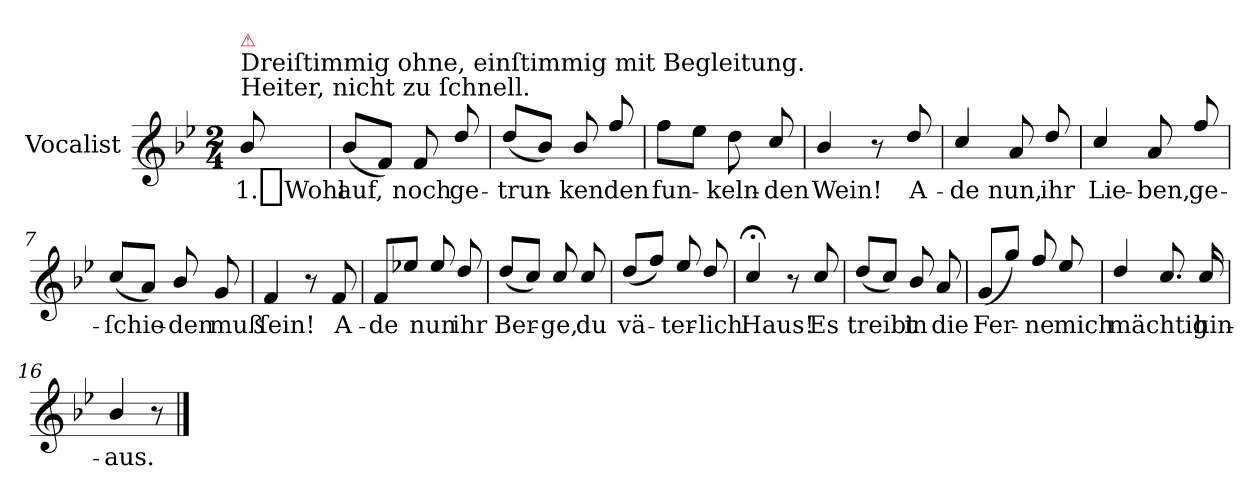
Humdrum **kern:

**kern	**text
*part1	*part1
*staff1	*staff1
*I"Vocalist	*
*clefG2	*
*k[b-e-]	*
*B-:	*
*M2/4	*
=	=
!LO:TX:a:t=Heiter, nicht zu ſchnell.	!
!LO:TX:a:t=Dreiſtimmig ohne, einſtimmig mit Begleitung.	!
!LO:TX:a:color=crimson:t=⚠	!
8b-/	1._Wohl
=1	=1
(8b-/L	auf,
8fJ)	.
8f	noch
8dd/	ge-
=2	=2
(8dd/L	-trun-
8b-J)	.
8b-/	-ken
8ff/	den
=3	=3
8ffL	fun-
8ee-J	.
8dd	-keln-
8cc/	-den
=4	=4
4b-/	Wein!
8r	.
8dd/	A-
=5	=5
4cc/	-de
8a	nun,
8dd/	ihr
=6	=6
4cc/	Lie-
8a	-ben,
8ff/	ge-
=7	=7
(8cc/L	-ſchie-
8aJ)	.
8b-/	-den
8g	muß
=8	=8
4f	ſein!
8r	.
8f	A-
=9	=9
8fL	-de
8ee-X/J	.
8ee-/	nun
8dd/	ihr
=10	=10
(8dd/L	Ber-
8ccJ)	.
8cc/	-ge,
8cc/	du
=11	=11
(8dd/L	vä-
8ffJ)	.
8ee-/	-ter-
8dd/	-lich
=12	=12
4cc;</	Haus!
8r	.
8cc/	Es
=13	=13
(8dd/L	treibt
8ccJ)	.
8b-/	in
8a	die
=14	=14
(8gL	Fer-
8gg/J)	.
8ff/	-ne
8ee-/	mich
=15	=15
4dd/	mächtig
8.cc/	.
16cc/	hin-
=16	=16
4b-/	-aus.
8r	.
==	==
*-	*-
